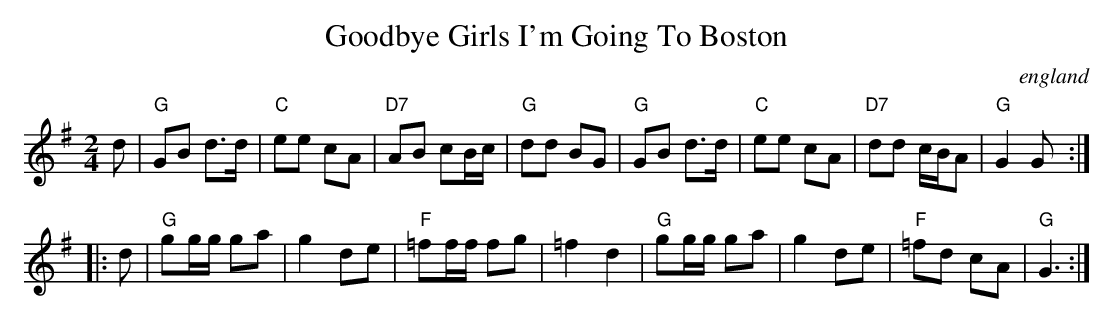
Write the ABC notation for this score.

X:1
T:Goodbye Girls I'm Going To Boston
O:england
M:2/4
L:1/4
K:G
d/2|"G"G/2B/2 d3/4d/4|"C"e/2e/2 c/2A/2|"D7"A/2B/2 c/2B/4c/4|"G"d/2d/2 B/2G/2|\
"G"G/2B/2 d3/4d/4|"C"e/2e/2 c/2A/2|"D7"d/2d/2 c/4B/4A/2|"G"G G/2::
d/2|"G"g/2g/4g/4 g/2a/2|g d/2e/2|"F"=f/2f/4f/4 f/2g/2|=f d|"G"g/2g/4g/4 g/2a/2\
|g d/2e/2|"F"=f/2d/2 c/2A/2|"G"G3/2:|
